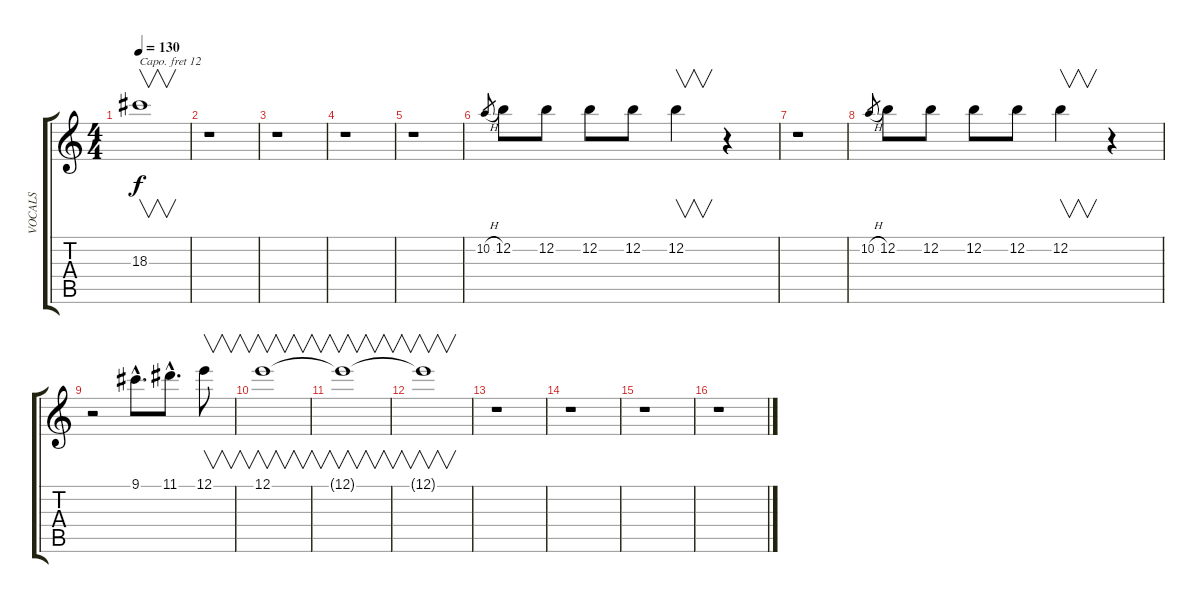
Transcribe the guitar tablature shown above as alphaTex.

\track ("VOCALS" "VOCALS") {instrument lead2sawtooth}
\staff {score tabs}
\capo 12
\tuning (E4 B3 G3 D3 A2 E2) {hide}
\ts (4 4)
\tempo 130
\clef g2
\ks c
18.3.1{v dy f} |
r.1 |
r.1 |
r.1 |
r.1 |
10.2{h}.8{gr} 12.2.8 12.2.8 12.2.8 12.2.8 12.2.4{v} r.4 |
r.1 |
10.2{h}.8{gr} 12.2.8 12.2.8 12.2.8 12.2.8 12.2.4{v} r.4 |
r.2 9.1{hac}.8{d} 11.1{hac}.8{d} 12.1.8{v} |
12.1.1{v} |
12.1{t}.1{v} |
12.1{t}.1{v} |
r.1 |
r.1 |
r.1 |
r.1
